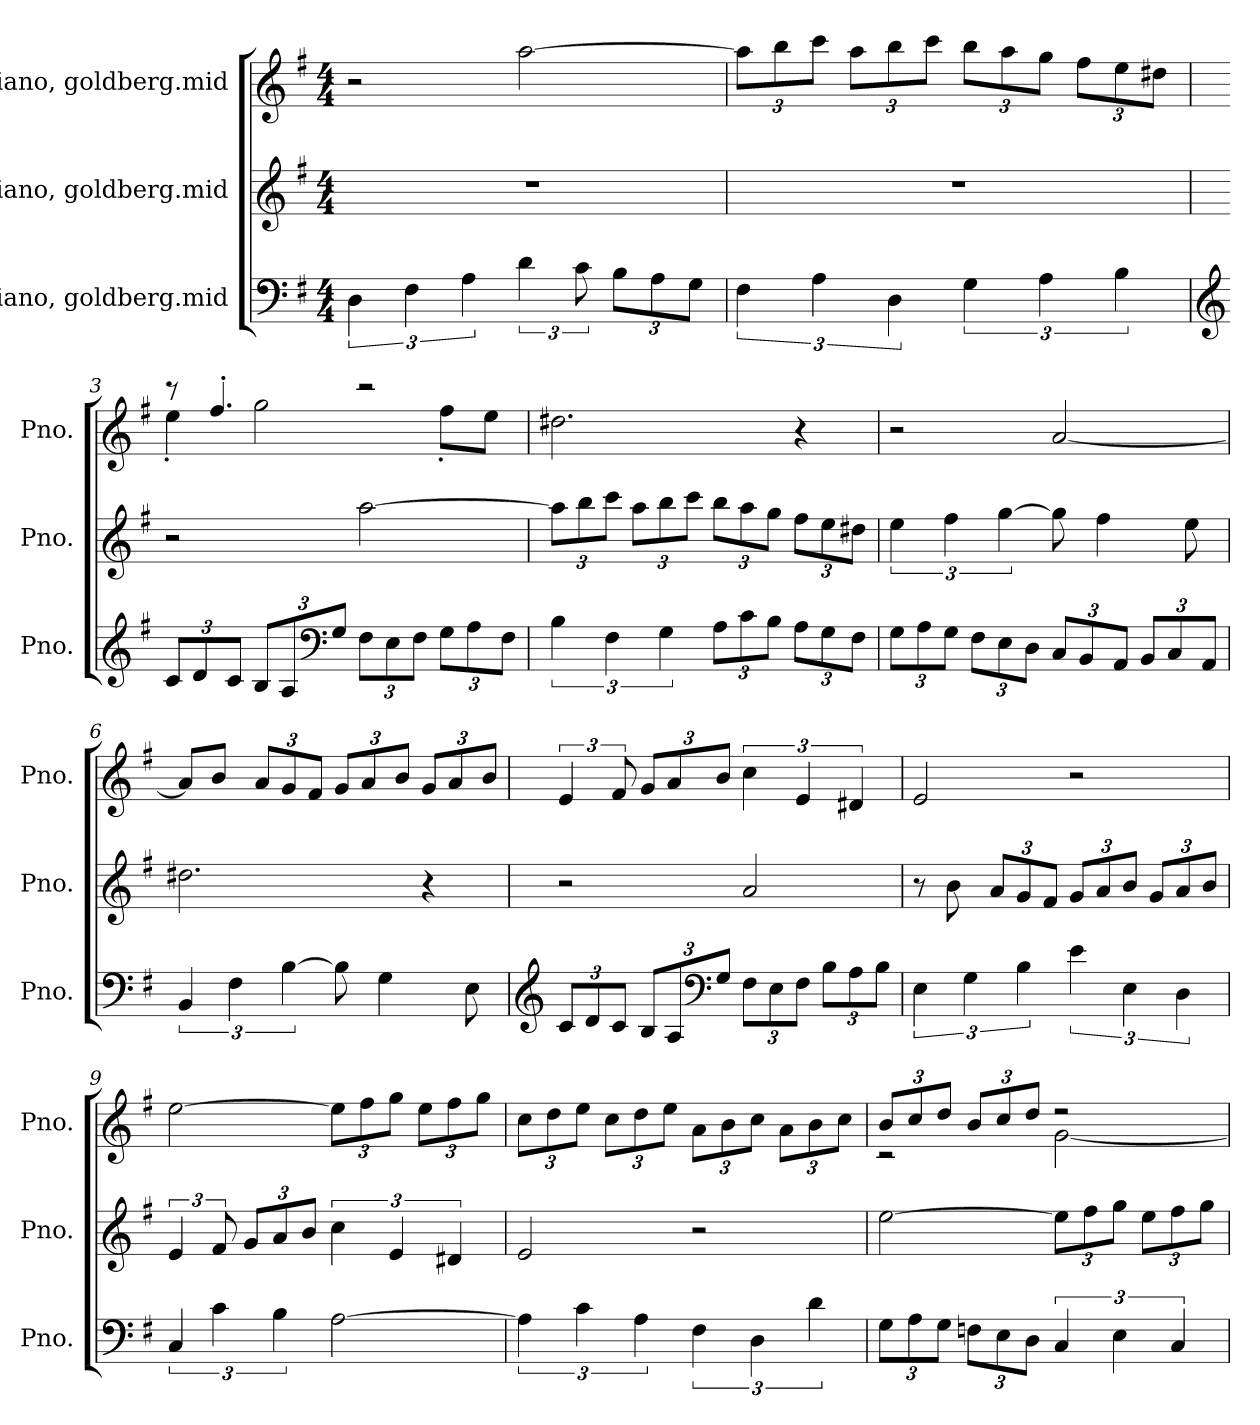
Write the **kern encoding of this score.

**kern	**kern	**kern
*part3	*part2	*part1
*staff3	*staff2	*staff1
*I"Piano, goldberg.mid	*I"Piano, goldberg.mid	*I"Piano, goldberg.mid
*I'Pno.	*I'Pno.	*I'Pno.
*clefF4	*clefG2	*clefG2
*k[f#]	*k[f#]	*k[f#]
*M4/4	*M4/4	*M4/4
*MM160	*MM160	*MM160
=1	=1	=1
6D\	1r	2r
6F#\	.	.
6A\	.	.
6d\	.	[2aa\
12c\	.	.
*Xbrackettup	*	*
12B\L	.	.
12A\	.	.
12G\J	.	.
=2	=2	=2
*brackettup	*	*Xbrackettup
6F#\	1r	12aa\L]
.	.	12bb\
6A\	.	12ccc\J
.	.	12aa\L
6D\	.	12bb\
.	.	12ccc\J
6G\	.	12bb\L
.	.	12aa\
6A\	.	12gg\J
.	.	12ff#\L
6B\	.	12ee\
.	.	12dd#X\J
!!LO:LB:g=z
=3	=3	=3
*clefG2	*	*
*Xbrackettup	*	*
*	*	*^
12c/L	2r	8r	4ee'\
12d/	.	.	.
.	.	4.ff#'/	.
12c/J	.	.	.
12B/L	.	.	2gg\
12A/	.	.	.
*clefF4	*	*	*
12G/J	.	.	.
12F#\L	[2aa\	2r	.
12E\	.	.	.
12F#\J	.	.	.
12G\L	.	.	8ff#'\L
12A\	.	.	.
.	.	.	8ee\J
12F#\J	.	.	.
*	*	*v	*v
=4	=4	=4
*brackettup	*Xbrackettup	*
6B\	12aa\L]	2.dd#X\
.	12bb\	.
6F#\	12ccc\J	.
.	12aa\L	.
6G\	12bb\	.
.	12ccc\J	.
*Xbrackettup	*	*
12A\L	12bb\L	.
12c\	12aa\	.
12B\J	12gg\J	.
12A\L	12ff#\L	4r
12G\	12ee\	.
12F#\J	12dd#X\J	.
=5	=5	=5
*	*brackettup	*
12G\L	6ee\	2r
12A\	.	.
12G\J	6ff#\	.
12F#\L	.	.
12E\	[6gg\	.
12D\J	.	.
12C/L	8gg\]	[2a/
12BB/	.	.
.	4ff#\	.
12AA/J	.	.
12BB/L	.	.
12C/	.	.
.	8ee\	.
12AA/J	.	.
!!LO:LB:g=z
=6	=6	=6
*brackettup	*	*
6BB/	2.dd#X\	8a/L]
.	.	8b/J
6F#\	.	.
.	.	12a/L
[6B\	.	12g/
.	.	12f#/J
8B\]	.	12g/L
.	.	12a/
4G\	.	.
.	.	12b/J
.	4r	12g/L
.	.	12a/
8E\	.	.
.	.	12b/J
=7	=7	=7
*clefG2	*	*
*Xbrackettup	*	*brackettup
12c/L	2r	6e/
12d/	.	.
12c/J	.	12f#/
*	*	*Xbrackettup
12B/L	.	12g/L
12A/	.	12a/
*clefF4	*	*
12G/J	.	12b/J
*	*	*brackettup
12F#\L	2a/	6cc\
12E\	.	.
12F#\J	.	6e/
12B\L	.	.
12A\	.	6d#X/
12B\J	.	.
=8	=8	=8
*brackettup	*	*
6E\	8r	2e/
.	8b\	.
6G\	.	.
*	*Xbrackettup	*
.	12a/L	.
6B\	12g/	.
.	12f#/J	.
6e\	12g/L	2r
.	12a/	.
6E\	12b/J	.
.	12g/L	.
6D\	12a/	.
.	12b/J	.
!!LO:LB:g=z
=9	=9	=9
*	*brackettup	*
6C/	6e/	[2ee\
6c\	12f#/	.
*	*Xbrackettup	*
.	12g/L	.
6B\	12a/	.
.	12b/J	.
*	*brackettup	*Xbrackettup
[2A\	6cc\	12ee\L]
.	.	12ff#\
.	6e/	12gg\J
.	.	12ee\L
.	6d#X/	12ff#\
.	.	12gg\J
=10	=10	=10
6A\]	2e/	12cc\L
.	.	12dd\
6c\	.	12ee\J
.	.	12cc\L
6A\	.	12dd\
.	.	12ee\J
6F#\	2r	12a\L
.	.	12b\
6D\	.	12cc\J
.	.	12a\L
6d\	.	12b\
.	.	12cc\J
=11	=11	=11
*Xbrackettup	*	*
*	*	*^
12G\L	[2ee\	12b/L	2r
12A\	.	12cc/	.
12G\J	.	12dd/J	.
12Fn\L	.	12b/L	.
12E\	.	12cc/	.
12D\J	.	12dd/J	.
*brackettup	*Xbrackettup	*	*
6C/	12ee\L]	2r	[2g\
.	12ff#\	.	.
6E\	12gg\J	.	.
.	12ee\L	.	.
6C/	12ff#\	.	.
.	12gg\J	.	.
*	*	*v	*v
=	=	=
*-	*-	*-
